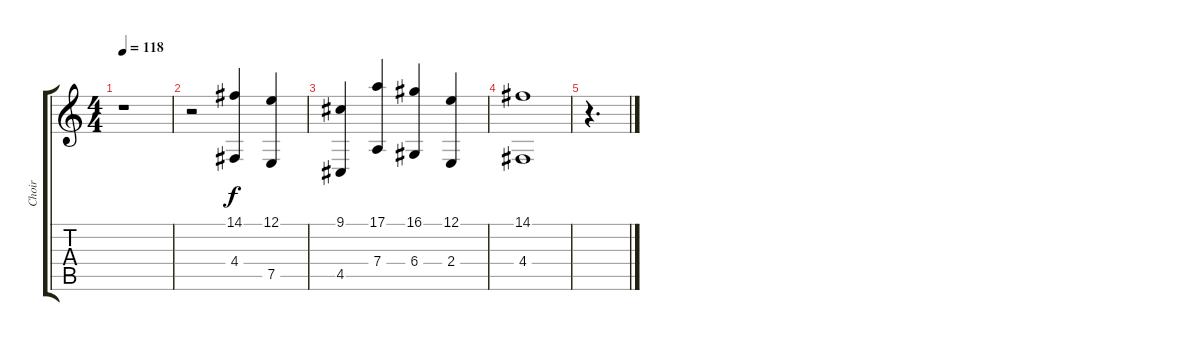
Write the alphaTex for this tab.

\track ("Choir" "Choir") {instrument choiraahs}
\staff {score tabs}
\tuning (E4 B3 G3 D3 A2 E2) {hide}
\ts (4 4)
\tempo 118
\clef g2
\ks c
r.1{dy f} |
r.2 (14.1 4.4).4 (12.1 7.5).4 |
(9.1 4.5).4 (17.1 7.4).4 (16.1 6.4).4 (12.1 2.4).4 |
(14.1 4.4).1 |
r.4{d}
